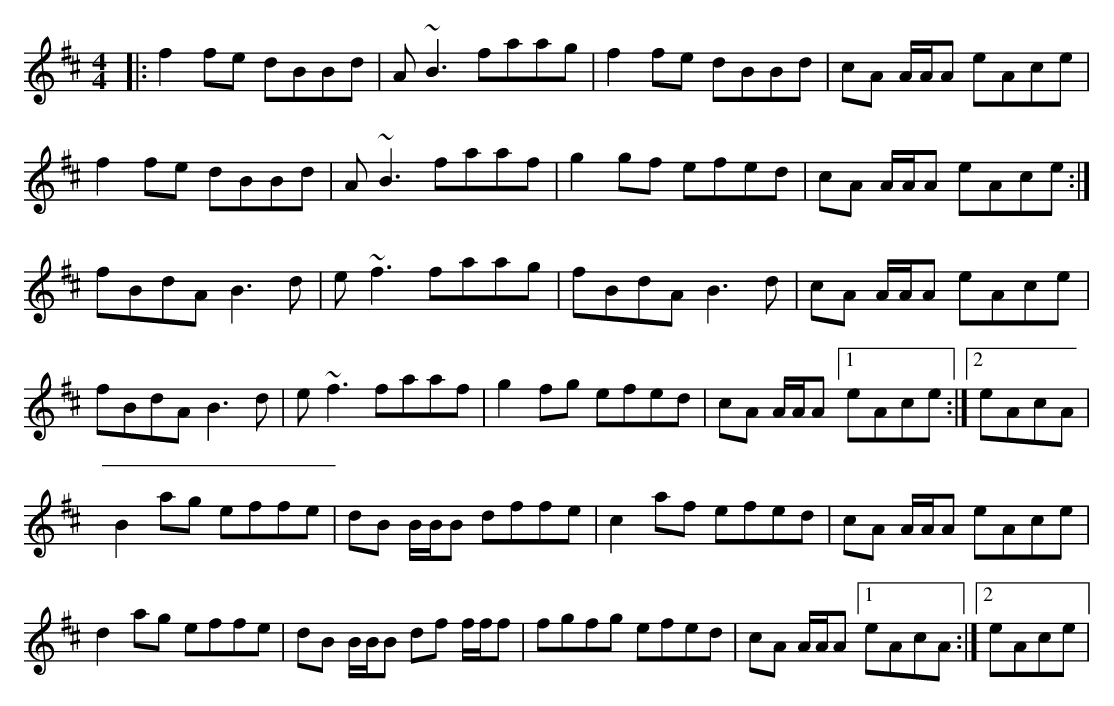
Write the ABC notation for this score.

X:1
M:4/4
K:Bmin
|:f2 fe dBBd|A ~B3 faag|f2 fe dBBd|cA A/A/A eAce|
f2 fe dBBd|A ~B3 faaf|g2 gf efed|cA A/A/A eAce:|
fBdA B3 d|e ~f3 faag|fBdA B3 d|cA A/A/A eAce|
fBdA B3 d|e ~f3 faaf|g2 fg efed|cA A/A/A [1eAce:|2 eAcA|
B2 ag effe|dB B/B/B dffe|c2 af efed|cA A/A/A eAce|
d2 ag effe|dB B/B/B df f/f/f|fgfg efed|cA A/A/A [1eAcA:|2 eAce|
